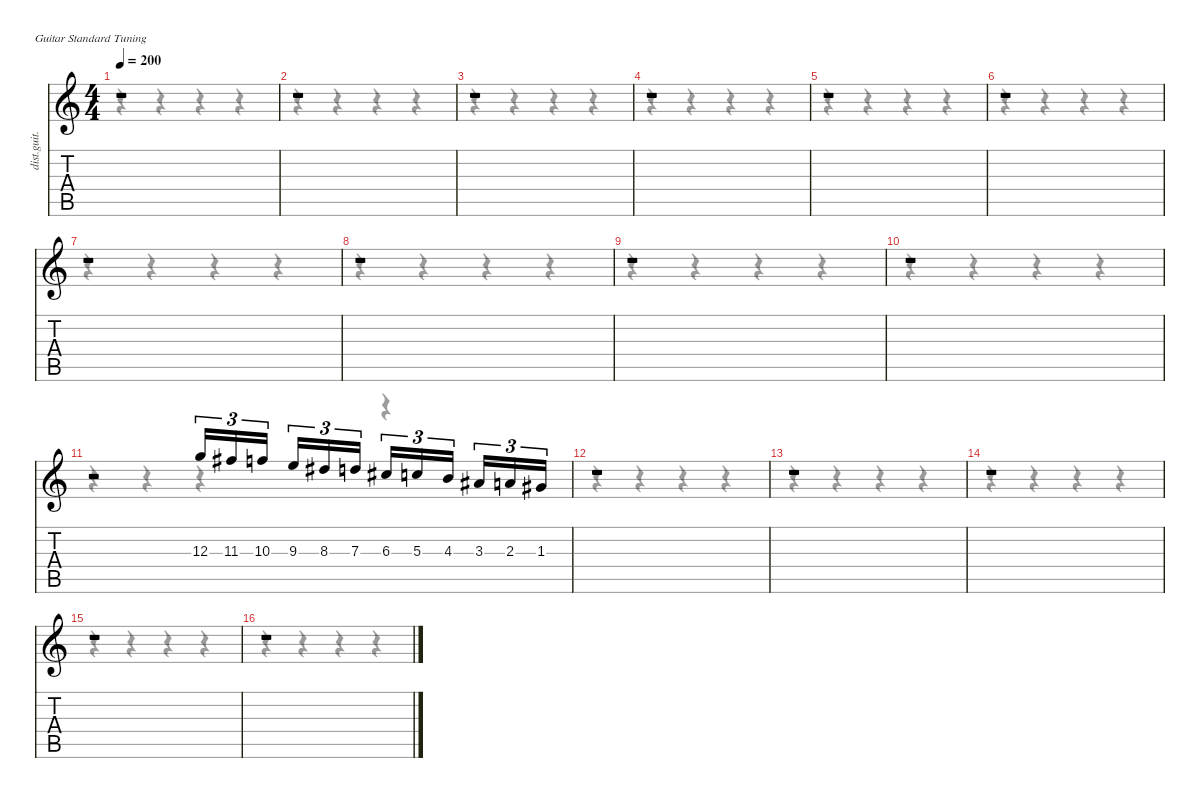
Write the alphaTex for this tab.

\hideDynamics
\bracketExtendMode nobrackets
\otherSystemsTrackNameOrientation horizontal
\track ("Lead 2" "dist.guit.") {instrument distortionguitar}
\staff {score tabs}
\tuning (E4 B3 G3 D3 A2 E2)
\voice
\ts (4 4)
\scale
0.990536
\tempo 200
\accidentals auto
\clef g2
\ottava regular
\simile none
\ks c
r.1{dy f} |
\scale
0.968469 r.1 |
\scale
0.990536 r.1 |
\scale
1.09346 r.1 |
\scale
0.990144 r.1 |
\scale
0.972981 r.1 |
\scale
0.990144 r.1 |
\scale
0.972981 r.1 |
\scale
0.990144 r.1 |
\scale
0.990144 r.1 |
\scale
1.06149 r.2 12.3.16{tu (3 2)} 11.3{acc #}.16{tu (3 2)} 10.3.16{tu (3 2)} 9.3.16{tu (3 2)} 8.3{acc #}.16{tu (3 2)} 7.3.16{tu (3 2)} 6.3{acc #}.16{tu (3 2)} 5.3.16{tu (3 2)} 4.3.16{tu (3 2)} 3.3{acc #}.16{tu (3 2)} 2.3.16{tu (3 2)} 1.3{acc #}.16{tu (3 2)} |
\scale
0.975432 r.1 |
\scale
0.987692 r.1 |
\scale
0.987692 r.1 |
\scale
0.987692 r.1 |
\scale
1.0787 r.1
\voice
\clef g2
\ottava regular
\simile none
\ks c
r.4{dy mf} r.4 r.4 r.4 |
r.4 r.4 r.4 r.4 |
r.4 r.4 r.4 r.4 |
r.4 r.4 r.4 r.4 |
r.4 r.4 r.4 r.4 |
r.4 r.4 r.4 r.4 |
r.4 r.4 r.4 r.4 |
r.4 r.4 r.4 r.4 |
r.4 r.4 r.4 r.4 |
r.4 r.4 r.4 r.4 |
r.4 r.4 r.4 r.4 |
r.4 r.4 r.4 r.4 |
r.4 r.4 r.4 r.4 |
r.4 r.4 r.4 r.4 |
r.4 r.4 r.4 r.4 |
r.4 r.4 r.4 r.4
